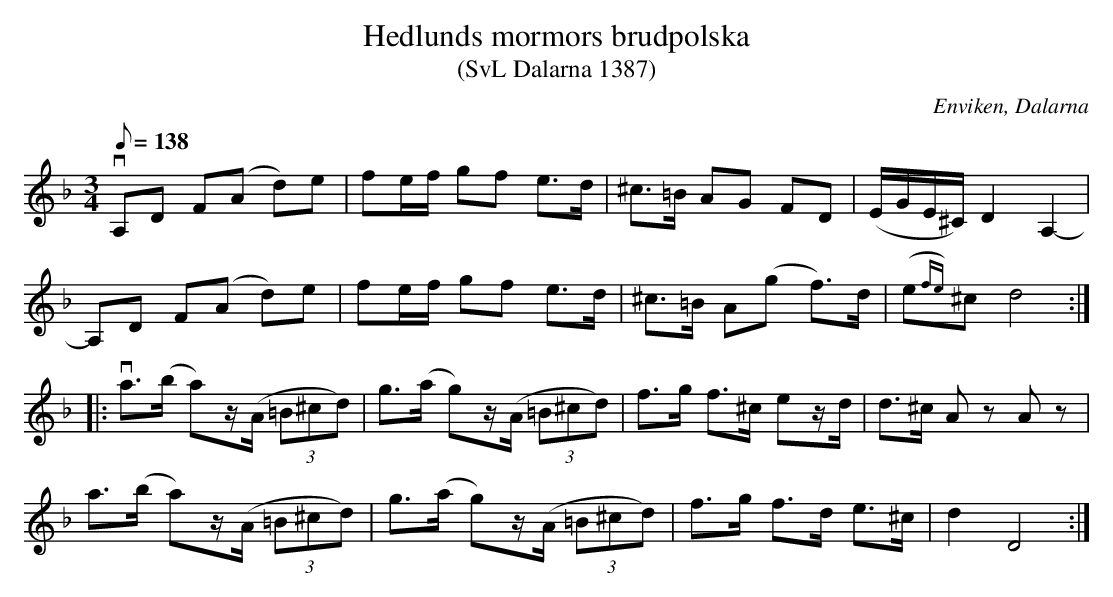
X:1
T:Hedlunds mormors brudpolska
T:(SvL Dalarna 1387)
O:Enviken, Dalarna
M:3/4
L:1/8
Q:138
K:Dm
vA,D F(A d)e|fe/f/ gf e>d|^c>=B AG FD|(E/G/E/^C/) D2 A,2-|
A,D F(A d)e|fe/f/ gf e>d|^c>=B A(g f>)d|(e{fe})^c d4:|
|:va>(b a)z/(A/ (3=B^cd)|g>(a g)z/(A/ (3=B^cd)|f>g f>^c ez/d/|d>^c Az Az|
a>(b a)z/(A/ (3=B^cd)|g>(a g)z/(A/ (3=B^cd)|f>g f>d e>^c|d2D4:|
